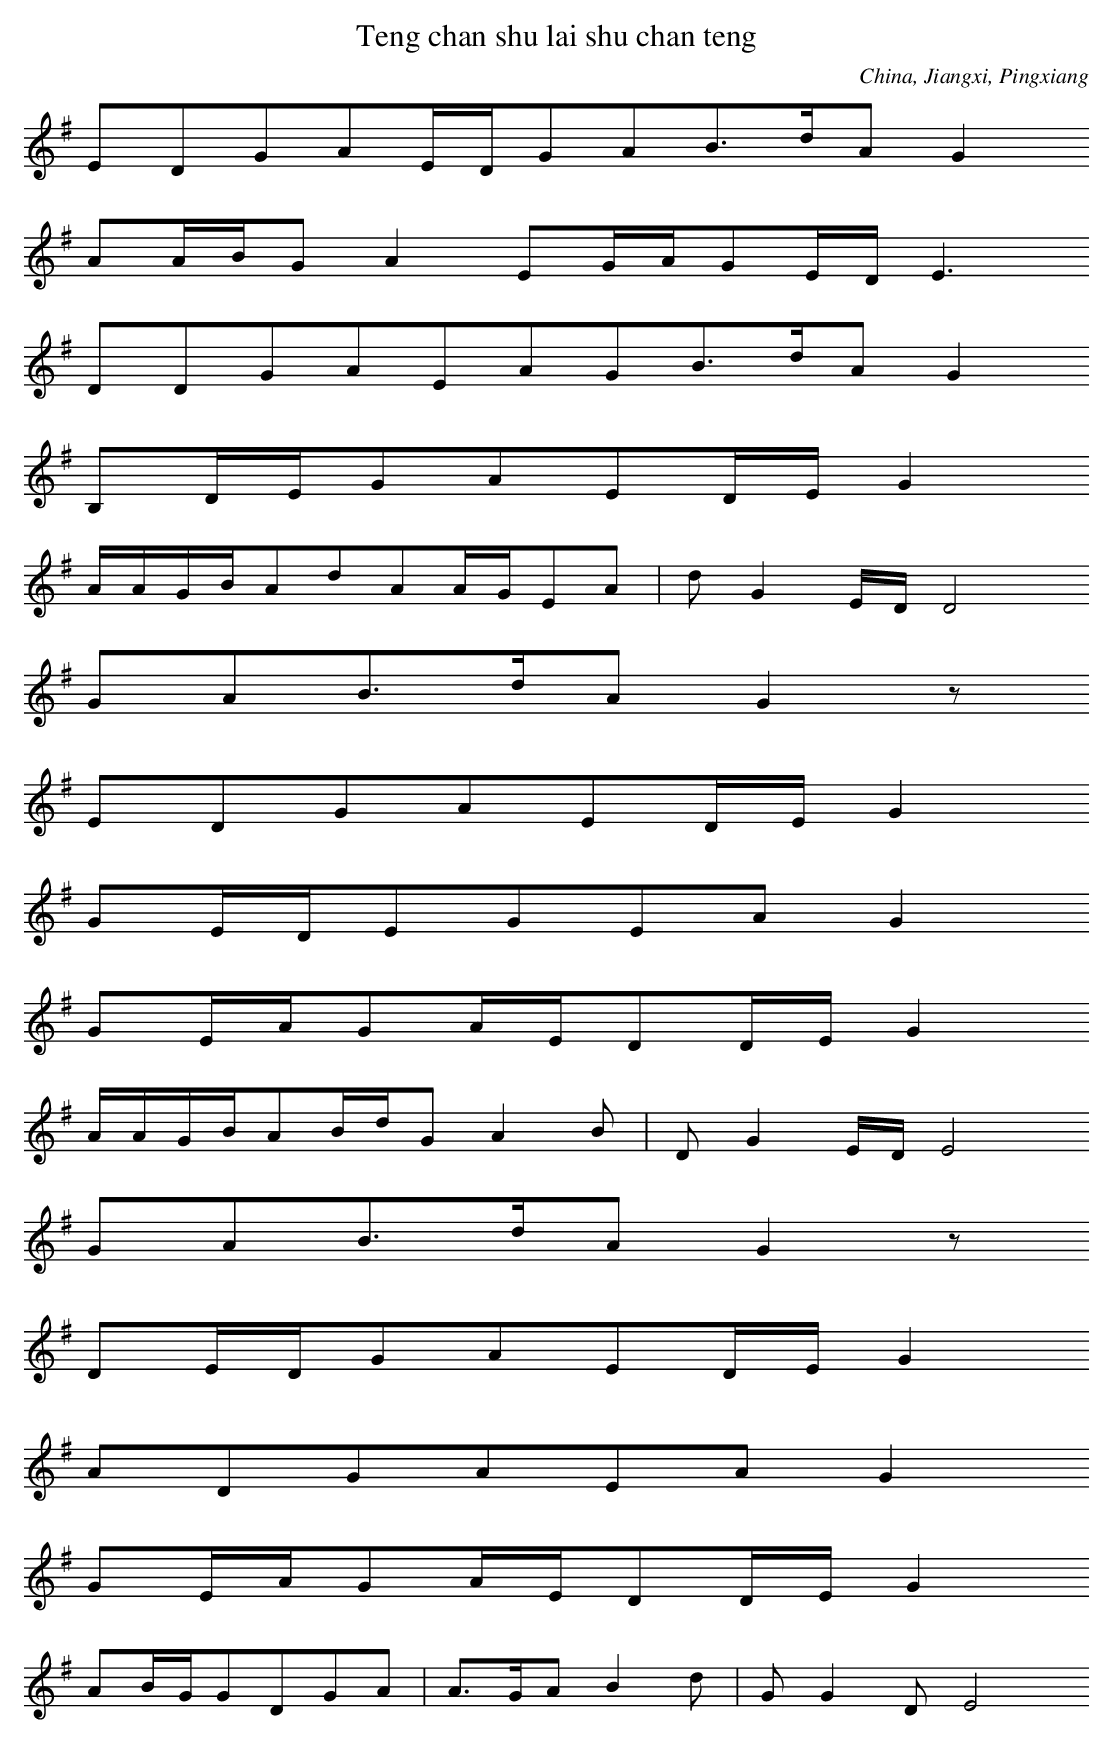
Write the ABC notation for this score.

X:1
T: Teng chan shu lai shu chan teng
O: China, Jiangxi, Pingxiang
M: none
L: 1/16
K: G
E2D2G2A2EDG2A2B3dA2G4
A2ABG2A4E2GAG2EDE6
D2D2G2A2E2A2G2B3dA2G4
B,2DEG2A2E2DEG4
AAGBA2d2A2AGE2A2 | d2G4EDD8
G2A2B3dA2G4z2
E2D2G2A2E2DEG4
G2EDE2G2E2A2G4
G2EAG2AED2DEG4
AAGBA2BdG2A4B2 | D2G4EDE8
G2A2B3dA2G4z2
D2EDG2A2E2DEG4
A2D2G2A2E2A2G4
G2EAG2AED2DEG4
A2BGG2D2G2A2 | A3GA2B4d2 | G2G4D2E8
